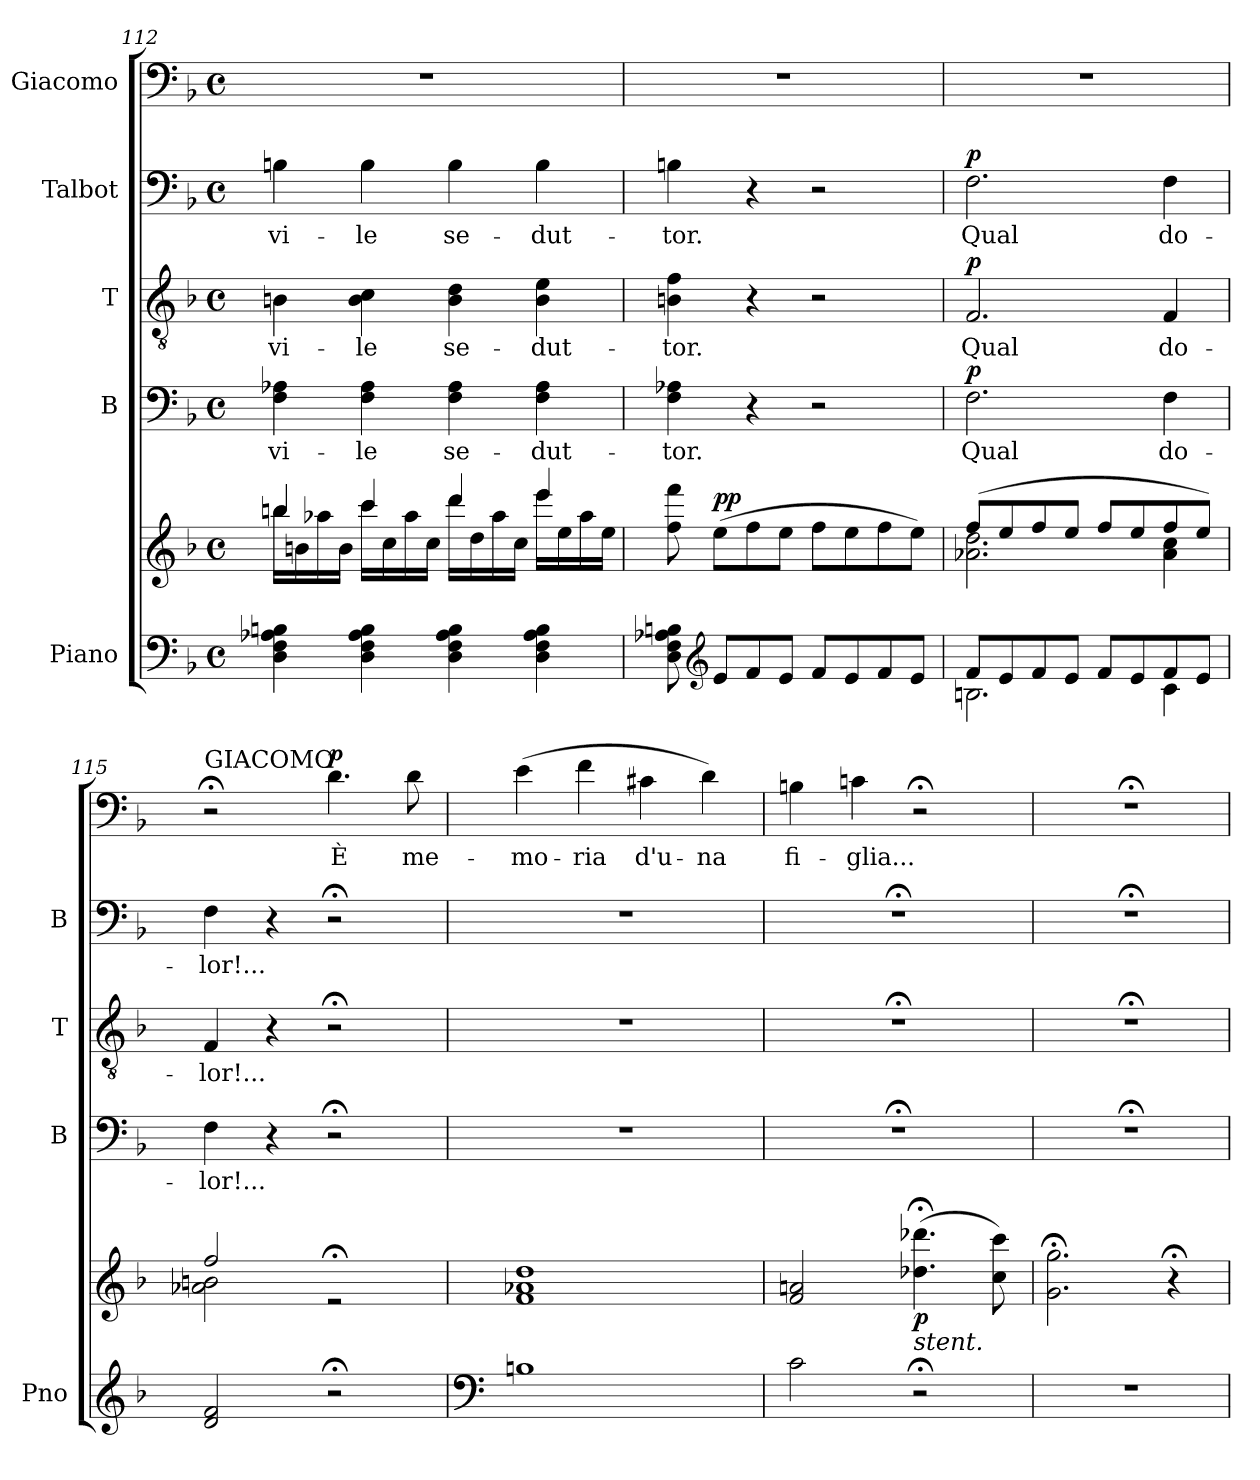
**kern	**kern	**dynam	**kern	**text	**dynam	**kern	**text	**dynam	**kern	**text	**dynam	**kern	**text	**dynam
*part5	*part5	*part5	*part4	*part4	*part4	*part3	*part3	*part3	*part2	*part2	*part2	*part1	*part1	*part1
*staff6	*staff5	*staff5/6	*staff4	*staff4	*staff4	*staff3	*staff3	*staff3	*staff2	*staff2	*staff2	*staff1	*staff1	*staff1
*I"Piano	*	*	*I"B	*	*	*I"T	*	*	*I"Talbot	*	*	*I"Giacomo	*	*
*I'Pno	*	*	*I'B	*	*	*I'T	*	*	*I'B	*	*	*	*	*
!!LO:PB:g=z
*clefF4	*clefG2	*	*clefF4	*	*	*clefGv2	*	*	*clefF4	*	*	*clefF4	*	*
*k[b-]	*k[b-]	*	*k[b-]	*	*	*k[b-]	*	*	*k[b-]	*	*	*k[b-]	*	*
*M4/4	*M4/4	*	*M4/4	*	*	*M4/4	*	*	*M4/4	*	*	*M4/4	*	*
*met(c)	*met(c)	*	*met(c)	*	*	*met(c)	*	*	*met(c)	*	*	*met(c)	*	*
=112	=112	=112	=112	=112	=112	=112	=112	=112	=112	=112	=112	=112	=112	=112
*	*^	*	*	*	*	*	*	*	*	*	*	*	*	*
!	!	!	!	!	!LO:LY:b	!	!	!LO:LY:b	!	!	!LO:LY:b	!	!	!	!
4D\ 4F\ 4A-X\ 4Bn\	4bbn/	16bb\LL	.	4F\ 4A-X!\	vi-	.	4Bn\	vi-	.	4Bn\	vi-	.	1r	.	.
.	.	16bn\	.	.	.	.	.	.	.	.	.	.	.	.	.
.	.	16aa-X\	.	.	.	.	.	.	.	.	.	.	.	.	.
.	.	16b\JJ	.	.	.	.	.	.	.	.	.	.	.	.	.
!	!	!	!	!	!LO:LY:b	!	!	!LO:LY:b	!	!	!LO:LY:b	!	!	!	!
4D\ 4F\ 4A-\ 4B\	4ccc/	16ccc\LL	.	4F\ 4A-!\	-le	.	4B!\ 4c\	-le	.	4B\	-le	.	.	.	.
.	.	16cc\	.	.	.	.	.	.	.	.	.	.	.	.	.
.	.	16aa-\	.	.	.	.	.	.	.	.	.	.	.	.	.
.	.	16cc\JJ	.	.	.	.	.	.	.	.	.	.	.	.	.
!	!	!	!	!	!LO:LY:b	!	!	!LO:LY:b	!	!	!LO:LY:b	!	!	!	!
4D\ 4F\ 4A-\ 4B\	4ddd/	16ddd\LL	.	4F\ 4A-!\	se-	.	4B!\ 4d\	se-	.	4B\	se-	.	.	.	.
.	.	16dd\	.	.	.	.	.	.	.	.	.	.	.	.	.
.	.	16aa-\	.	.	.	.	.	.	.	.	.	.	.	.	.
.	.	16cc\JJ	.	.	.	.	.	.	.	.	.	.	.	.	.
!	!	!	!	!	!LO:LY:b	!	!	!LO:LY:b	!	!	!LO:LY:b	!	!	!	!
4D\ 4F\ 4A-\ 4B\	4eee/	16eee\LL	.	4F\ 4A-!\	-dut-	.	4B!\ 4e\	-dut-	.	4B\	-dut-	.	.	.	.
.	.	16ee\	.	.	.	.	.	.	.	.	.	.	.	.	.
.	.	16aa-\	.	.	.	.	.	.	.	.	.	.	.	.	.
.	.	16ee\JJ	.	.	.	.	.	.	.	.	.	.	.	.	.
=113	=113	=113	=113	=113	=113	=113	=113	=113	=113	=113	=113	=113	=113	=113	=113
!	!	!	!	!	!LO:LY:b	!	!	!LO:LY:b	!	!	!LO:LY:b	!	!	!	!
*	*v	*v	*	*	*	*	*	*	*	*	*	*	*	*	*
8D\ 8F\ 8A-X\ 8Bn\	8ff\ 8fff\	.	4F\ 4A-X!\	-tor.	.	4Bn!\ 4f\	-tor.	.	4Bn\	-tor.	.	1r	.	.
*clefG2	*	*	*	*	*	*	*	*	*	*	*	*	*	*
!	!	!LO:DY:b=2	!	!	!	!	!	!	!	!	!	!	!	!
!	!	!LO:DY:n=1:a	!	!	!	!	!	!	!	!	!	!	!	!
8e/L	(8ee\L	p p	.	.	.	.	.	.	.	.	.	.	.	.
8f/	8ff\	.	4r	.	.	4r	.	.	4r	.	.	.	.	.
8e/J	8ee\J	.	.	.	.	.	.	.	.	.	.	.	.	.
8f/L	8ff\L	.	2r	.	.	2r	.	.	2r	.	.	.	.	.
8e/	8ee\	.	.	.	.	.	.	.	.	.	.	.	.	.
8f/	8ff\	.	.	.	.	.	.	.	.	.	.	.	.	.
8e/J	8ee\J)	.	.	.	.	.	.	.	.	.	.	.	.	.
=114	=114	=114	=114	=114	=114	=114	=114	=114	=114	=114	=114	=114	=114	=114
*^	*^	*	*	*	*	*	*	*	*	*	*	*	*	*
!	!	!	!	!	!	!LO:LY:b	!LO:DY:a	!	!LO:LY:b	!LO:DY:a	!	!LO:LY:b	!LO:DY:a	!	!	!
8f/L	2.Bn\	(8ff/L	2.a-X\ 2.dd\	.	2.F\	Qual	p	2.F/	Qual	p	2.F\	Qual	p	1r	.	.
8e/	.	8ee/	.	.	.	.	.	.	.	.	.	.	.	.	.	.
8f/	.	8ff/	.	.	.	.	.	.	.	.	.	.	.	.	.	.
8e/J	.	8ee/J	.	.	.	.	.	.	.	.	.	.	.	.	.	.
8f/L	.	8ff/L	.	.	.	.	.	.	.	.	.	.	.	.	.	.
8e/	.	8ee/	.	.	.	.	.	.	.	.	.	.	.	.	.	.
!	!	!	!	!	!	!LO:LY:b	!	!	!LO:LY:b	!	!	!LO:LY:b	!	!	!	!
8f/	4c\	8ff/	4a-\ 4cc\	.	4F\	do-	.	4F/	do-	.	4F\	do-	.	.	.	.
8e/J	.	8ee/J)	.	.	.	.	.	.	.	.	.	.	.	.	.	.
*v	*v	*	*	*	*	*	*	*	*	*	*	*	*	*	*	*
=115	=115	=115	=115	=115	=115	=115	=115	=115	=115	=115	=115	=115	=115	=115	=115
!	!	!	!	!	!	!	!	!	!	!	!	!	!LO:TX:a:t=GIACOMO	!	!
!	!	!	!	!	!LO:LY:b	!	!	!LO:LY:b	!	!	!LO:LY:b	!	!	!	!
2d/ 2f/	2ff/	2a-X\ 2bn\	.	4F\	-lor!...	.	4F/	-lor!...	.	4F\	-lor!...	.	2r;<	.	.
.	.	.	.	4r	.	.	4r	.	.	4r	.	.	.	.	.
!	!	!	!	!	!	!	!	!	!	!	!	!	!	!LO:LY:b	!LO:DY:a
2r;<	2r;<e	2ryy	.	2r;<	.	.	2r;<	.	.	2r;<	.	.	4.d\	È	p
!	!	!	!	!	!	!	!	!	!	!	!	!	!	!LO:LY:b	!
.	.	.	.	.	.	.	.	.	.	.	.	.	8d\	me-	.
*	*v	*v	*	*	*	*	*	*	*	*	*	*	*	*	*
!!LO:LB:g=z
=116	=116	=116	=116	=116	=116	=116	=116	=116	=116	=116	=116	=116	=116	=116
*clefF4	*	*	*	*	*	*	*	*	*	*	*	*	*	*
!	!	!	!	!	!	!	!	!	!	!	!	!	!LO:LY:b	!
1Bn	1f 1a-X 1dd	.	1r	.	.	1r	.	.	1r	.	.	(4e\	-mo-	.
!	!	!	!	!	!	!	!	!	!	!	!	!	!LO:LY:b	!
.	.	.	.	.	.	.	.	.	.	.	.	4f\	-ria	.
!	!	!	!	!	!	!	!	!	!	!	!	!	!LO:LY:b	!
.	.	.	.	.	.	.	.	.	.	.	.	4c#X\	d'u-	.
!	!	!	!	!	!	!	!	!	!	!	!	!	!LO:LY:b	!
.	.	.	.	.	.	.	.	.	.	.	.	4d\)	-na	.
=117	=117	=117	=117	=117	=117	=117	=117	=117	=117	=117	=117	=117	=117	=117
!	!	!	!	!	!	!	!	!	!	!	!	!	!LO:LY:b	!
2c\	2f/ 2an/	.	1r;<	.	.	1r;<	.	.	1r;<	.	.	4Bn\	fi-	.
!	!	!	!	!	!	!	!	!	!	!	!	!	!LO:LY:b	!
.	.	.	.	.	.	.	.	.	.	.	.	4cn\	-glia...	.
!LO:TX:a:i:t=stent.	!	!	!	!	!	!	!	!	!	!	!	!	!	!
!	!	!LO:DY:b	!	!	!	!	!	!	!	!	!	!	!	!
2r;<	(4.dd-X\;< 4.ddd-X\;<	p	.	.	.	.	.	.	.	.	.	2r;<	.	.
.	8cc\ 8ccc\)	.	.	.	.	.	.	.	.	.	.	.	.	.
=118	=118	=118	=118	=118	=118	=118	=118	=118	=118	=118	=118	=118	=118	=118
1r	2.g\;< 2.gg\;<	.	1r;<	.	.	1r;<	.	.	1r;<	.	.	1r;<	.	.
.	4r;<	.	.	.	.	.	.	.	.	.	.	.	.	.
=	=	=	=	=	=	=	=	=	=	=	=	=	=	=
*-	*-	*-	*-	*-	*-	*-	*-	*-	*-	*-	*-	*-	*-	*-
